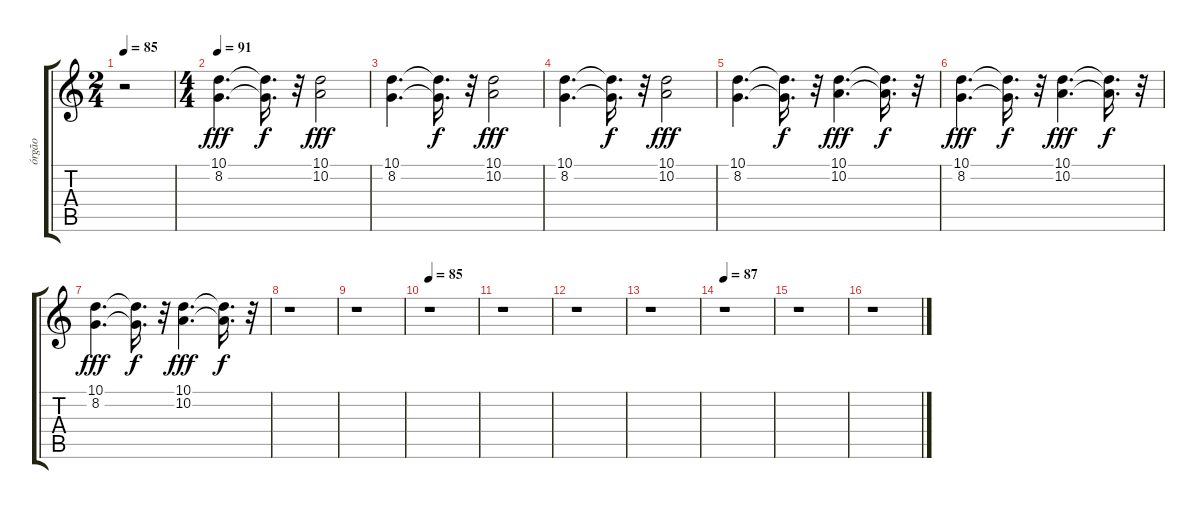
\track ("órgão" "órgão") {instrument percussiveorgan}
\staff {score tabs}
\tuning (E4 B3 G3 D3 A2 E2) {hide}
\ts (2 4)
\tempo 85
\clef g2
\ks c
r.2{dy f} |
\ts (4 4)
\tempo 91
(10.1 8.2).4{d dy fff} (10.1{t} 8.2{t}).16{d dy f} r.32 (10.1 10.2).2{dy fff} |
(10.1 8.2).4{d} (10.1{t} 8.2{t}).16{d dy f} r.32 (10.1 10.2).2{dy fff} |
(10.1 8.2).4{d} (10.1{t} 8.2{t}).16{d dy f} r.32 (10.1 10.2).2{dy fff} |
(10.1 8.2).4{d} (10.1{t} 8.2{t}).16{d dy f} r.32 (10.1 10.2).4{d dy fff} (10.1{t} 10.2{t}).16{d dy f} r.32 |
(10.1 8.2).4{d dy fff} (10.1{t} 8.2{t}).16{d dy f} r.32 (10.1 10.2).4{d dy fff} (10.1{t} 10.2{t}).16{d dy f} r.32 |
(10.1 8.2).4{d dy fff} (10.1{t} 8.2{t}).16{d dy f} r.32 (10.1 10.2).4{d dy fff} (10.1{t} 10.2{t}).16{d dy f} r.32 |
r.1 |
r.1 |
\tempo 85
r.1 |
r.1 |
r.1 |
r.1 |
\tempo 87
r.1 |
r.1 |
r.1
